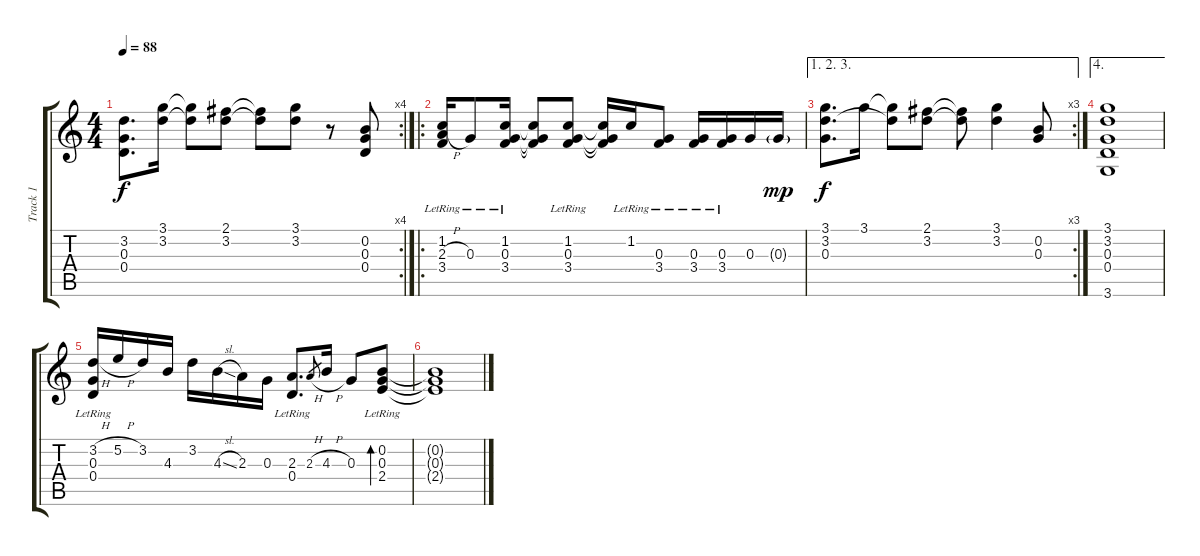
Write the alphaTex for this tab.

\track ("Track 1" "Track 1") {instrument electricguitarclean}
\staff {score tabs}
\tuning (E4 B3 G3 D3 A2 E2) {hide}
\rc 4
\ts (4 4)
\tempo 88
\clef g2
\ks c
(3.2 0.3 0.4).8{d dy f} (3.1 3.2).16 (3.1{t} 3.2{t}).8 (2.1 3.2).8 (2.1{t} 3.2{t}).8 (3.1 3.2).8 r.8 (0.2 0.3 0.4).8 |
\ro
(1.2{lr} 2.3{h lr} 3.4{lr}).16 0.3{lr}.8 (1.2{lr} 0.3{lr} 3.4{lr}).16 (1.2{t} 0.3{t} 3.4{t}).8 (1.2{lr} 0.3{lr} 3.4{lr}).8 (1.2{t} 0.3{t} 3.4{t}).16 1.2{lr}.16 (0.3{lr} 3.4{lr}).8 (0.3{lr} 3.4{lr}).16 (0.3{lr} 3.4{lr}).16 0.3.16 0.3{g}.16{dy mp} |
\ae (1 2 3)
\rc 3
(3.1 3.2 0.3).8{d dy f} 3.1.16 (3.1{t} 3.2{t}).8 (2.1 3.2).8 (2.1{t} 3.2{t}).8 (3.1 3.2).4 (0.2 0.3).8 |
\ae 4
(3.1 3.2 0.3 0.4 3.6).1 |
(3.2{h} 0.3 0.4{lr}).16 5.2{h}.16 3.2.16 4.3.16 3.2.16 4.3{sl}.16 2.3.16 0.3.16 (2.3 0.4{lr}).8{d} 2.3{h}.8{gr} 4.3{h}.16 0.3.8 (0.2 0.3 2.4{lr}).8{bd 480} |
(0.2{t} 0.3{t} 2.4{t}).1
